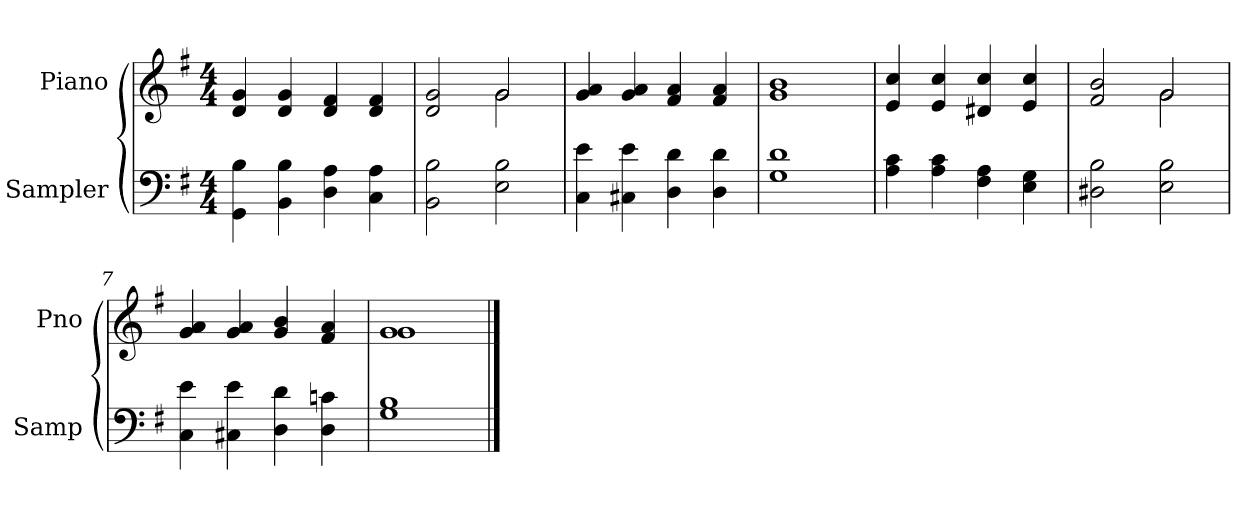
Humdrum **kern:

**kern	**kern
*part2	*part1
*staff2	*staff1
*I"Sampler	*I"Piano
*I'Samp	*I'Pno
*clefF4	*clefG2
*k[f#]	*k[f#]
*G:	*G:
*M4/4	*M4/4
=1	=1
4GG 4B	4d 4g
4BB 4B	4d 4g
4D 4A	4d 4f#
4C 4A	4d 4f#
=2	=2
*	*^
2BB 2B	2d 2g	2ryy
2E 2B	2g/	2g
*	*v	*v
=3	=3
4C 4e	4g 4a
4C#X 4e	4g 4a
4D 4d	4f# 4a
4D 4d	4f# 4a
=4	=4
1G 1d	1g 1b
=5	=5
4A 4c	4e 4cc
4A 4c	4e 4cc
4F# 4A	4d#X 4cc
4E 4G	4e 4cc
=6	=6
*	*^
2D#X 2B	2f# 2b	2ryy
2E 2B	2g/	2g
*	*v	*v
=7	=7
4C 4e	4g 4a
4C#X 4e	4g 4a
4D 4d	4g 4b
4D 4cn	4f# 4a
=8	=8
*	*^
1G 1B	1g/	1g
*	*v	*v
==	==
*-	*-
